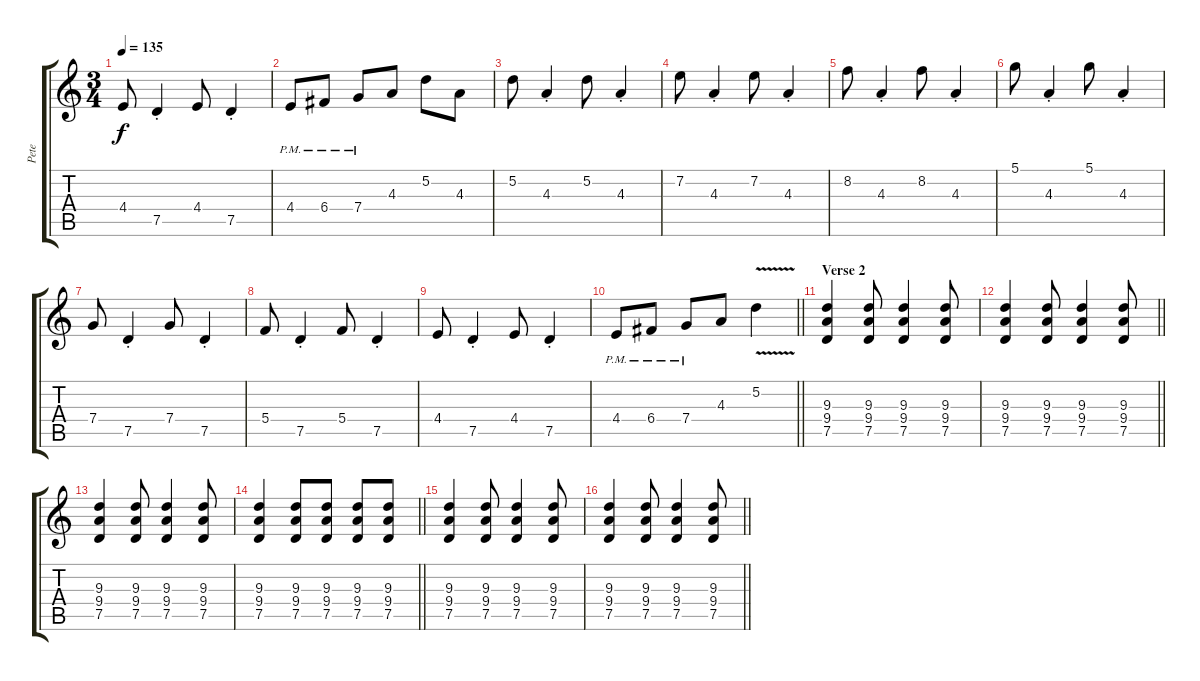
\track ("Pete" "Pete") {instrument distortionguitar}
\staff {score tabs}
\tuning (D4 A3 F3 C3 G2 D2) {hide}
\ts (3 4)
\tempo 135
\clef g2
\ks c
4.4.8{dy f} 7.5{st}.4 4.4.8 7.5{st}.4 |
4.4{pm}.8 6.4{pm}.8 7.4{pm}.8 4.3.8 5.2.8 4.3.8 |
5.2.8 4.3{st}.4 5.2.8 4.3{st}.4 |
7.2.8 4.3{st}.4 7.2.8 4.3{st}.4 |
8.2.8 4.3{st}.4 8.2.8 4.3{st}.4 |
5.1.8 4.3{st}.4 5.1.8 4.3{st}.4 |
7.4.8 7.5{st}.4 7.4.8 7.5{st}.4 |
5.4.8 7.5{st}.4 5.4.8 7.5{st}.4 |
4.4.8 7.5{st}.4 4.4.8 7.5{st}.4 |
\barLineRight lightlight
4.4{pm}.8 6.4{pm}.8 7.4{pm}.8 4.3.8 5.2{v}.4 |
\section ("" "Verse 2")
(9.3 9.4 7.5).4{instrument electricguitarclean} (9.3 9.4 7.5).8 (9.3 9.4 7.5).4 (9.3 9.4 7.5).8 |
\barLineRight lightlight
(9.3 9.4 7.5).4 (9.3 9.4 7.5).8 (9.3 9.4 7.5).4 (9.3 9.4 7.5).8 |
(9.3 9.4 7.5).4 (9.3 9.4 7.5).8 (9.3 9.4 7.5).4 (9.3 9.4 7.5).8 |
\barLineRight lightlight
(9.3 9.4 7.5).4 (9.3 9.4 7.5).8 (9.3 9.4 7.5).8 (9.3 9.4 7.5).8 (9.3 9.4 7.5).8 |
(9.3 9.4 7.5).4 (9.3 9.4 7.5).8 (9.3 9.4 7.5).4 (9.3 9.4 7.5).8 |
\barLineRight lightlight
(9.3 9.4 7.5).4 (9.3 9.4 7.5).8 (9.3 9.4 7.5).4 (9.3 9.4 7.5).8
